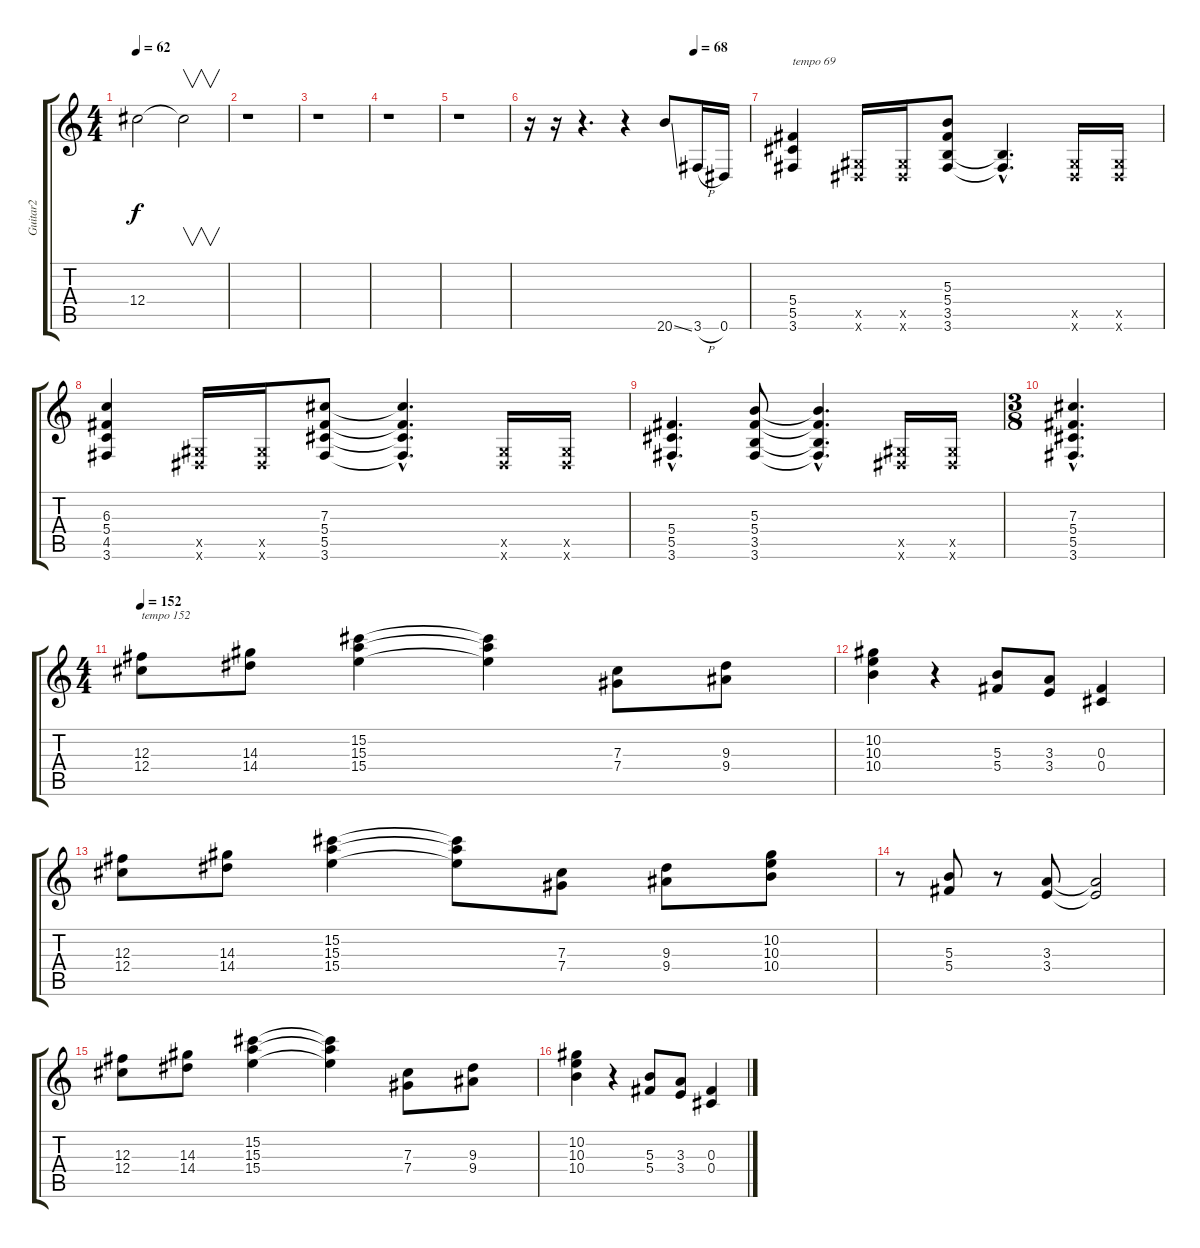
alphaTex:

\track ("Guitar2" "Guitar2") {instrument distortionguitar}
\staff {score tabs}
\tuning (Eb4 Bb3 Gb3 Db3 Ab2 Eb2) {hide}
\ts (4 4)
\tempo 62
\clef g2
\ks c
12.4.2{dy f} 12.4{t}.2{v} |
r.1 |
r.1 |
r.1 |
r.1 |
\tempo (68 0.75)
r.16 r.16 r.4{d} r.4 20.6{ss}.8 3.6{h}.16 0.6.16 |
(5.4 5.5 3.6).4{txt "tempo 69"} (0.5{x} 0.6{x}).16 (0.5{x} 0.6{x}).16 (5.3 5.4 3.5 3.6).8 (3.5{hac t} 3.6{hac t}).4{d} (0.5{x} 0.6{x}).16 (0.5{x} 0.6{x}).16 |
(6.3 5.4 4.5 3.6).4 (0.5{x} 0.6{x}).16 (0.5{x} 0.6{x}).16 (7.3 5.4 5.5 3.6).8 (7.3{hac t} 5.4{hac t} 5.5{hac t} 3.6{hac t}).4{d} (0.5{x} 0.6{x}).16 (0.5{x} 0.6{x}).16 |
(5.4{hac} 5.5{hac} 3.6{hac}).4{d} (5.3 5.4 3.5 3.6).8 (5.3{hac t} 5.4{hac t} 3.5{hac t} 3.6{hac t}).4{d} (0.5{x} 0.6{x}).16 (0.5{x} 0.6{x}).16 |
\ts (3 8)
(7.3{hac} 5.4{hac} 5.5{hac} 3.6{hac}).4{d} |
\ts (4 4)
\tempo 152
(12.3 12.4).8{txt "tempo 152"} (14.3 14.4).8 (15.2 15.3 15.4).4 (15.2{t} 15.3{t} 15.4{t}).4 (7.3 7.4).8 (9.3 9.4).8 |
(10.2 10.3 10.4).4 r.4 (5.3 5.4).8 (3.3 3.4).8 (0.3 0.4).4 |
(12.3 12.4).8 (14.3 14.4).8 (15.2 15.3 15.4).4 (15.2{t} 15.3{t} 15.4{t}).8 (7.3 7.4).8 (9.3 9.4).8 (10.2 10.3 10.4).8 |
r.8 (5.3 5.4).8 r.8 (3.3 3.4).8 (3.3{t} 3.4{t}).2 |
(12.3 12.4).8 (14.3 14.4).8 (15.2 15.3 15.4).4 (15.2{t} 15.3{t} 15.4{t}).4 (7.3 7.4).8 (9.3 9.4).8 |
(10.2 10.3 10.4).4 r.4 (5.3 5.4).8 (3.3 3.4).8 (0.3 0.4).4
